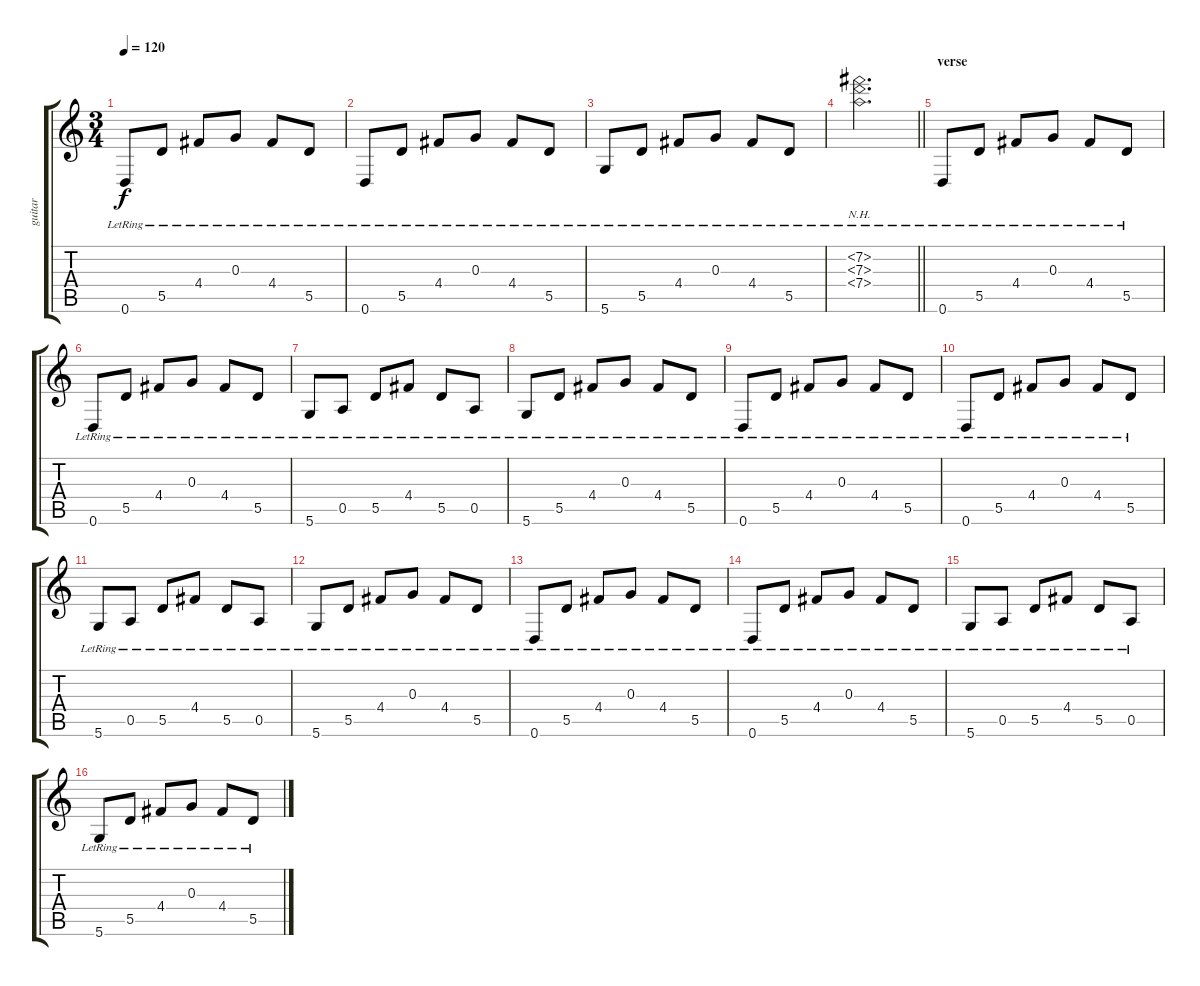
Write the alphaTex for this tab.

\track ("guitar" "guitar") {instrument acousticguitarsteel}
\staff {score tabs}
\tuning (E4 B3 G3 D3 A2 D2) {hide}
\ts (3 4)
\tempo 120
\clef g2
\ks c
0.6{lr}.8{dy f} 5.5{lr}.8 4.4{lr}.8 0.3{lr}.8 4.4{lr}.8 5.5{lr}.8 |
0.6{lr}.8 5.5{lr}.8 4.4{lr}.8 0.3{lr}.8 4.4{lr}.8 5.5{lr}.8 |
5.6{lr}.8 5.5{lr}.8 4.4{lr}.8 0.3{lr}.8 4.4{lr}.8 5.5{lr}.8 |
\barLineRight lightlight
(7.2{nh lr} 7.3{nh lr} 7.4{nh lr}).2{d} |
\section ("" "verse")
0.6{lr}.8 5.5{lr}.8 4.4{lr}.8 0.3{lr}.8 4.4{lr}.8 5.5{lr}.8 |
0.6{lr}.8 5.5{lr}.8 4.4{lr}.8 0.3{lr}.8 4.4{lr}.8 5.5{lr}.8 |
5.6{lr}.8 0.5{lr}.8 5.5{lr}.8 4.4{lr}.8 5.5{lr}.8 0.5{lr}.8 |
5.6{lr}.8 5.5{lr}.8 4.4{lr}.8 0.3{lr}.8 4.4{lr}.8 5.5{lr}.8 |
0.6{lr}.8 5.5{lr}.8 4.4{lr}.8 0.3{lr}.8 4.4{lr}.8 5.5{lr}.8 |
0.6{lr}.8 5.5{lr}.8 4.4{lr}.8 0.3{lr}.8 4.4{lr}.8 5.5{lr}.8 |
5.6{lr}.8 0.5{lr}.8 5.5{lr}.8 4.4{lr}.8 5.5{lr}.8 0.5{lr}.8 |
5.6{lr}.8 5.5{lr}.8 4.4{lr}.8 0.3{lr}.8 4.4{lr}.8 5.5{lr}.8 |
0.6{lr}.8 5.5{lr}.8 4.4{lr}.8 0.3{lr}.8 4.4{lr}.8 5.5{lr}.8 |
0.6{lr}.8 5.5{lr}.8 4.4{lr}.8 0.3{lr}.8 4.4{lr}.8 5.5{lr}.8 |
5.6{lr}.8 0.5{lr}.8 5.5{lr}.8 4.4{lr}.8 5.5{lr}.8 0.5{lr}.8 |
5.6{lr}.8 5.5{lr}.8 4.4{lr}.8 0.3{lr}.8 4.4{lr}.8 5.5{lr}.8
